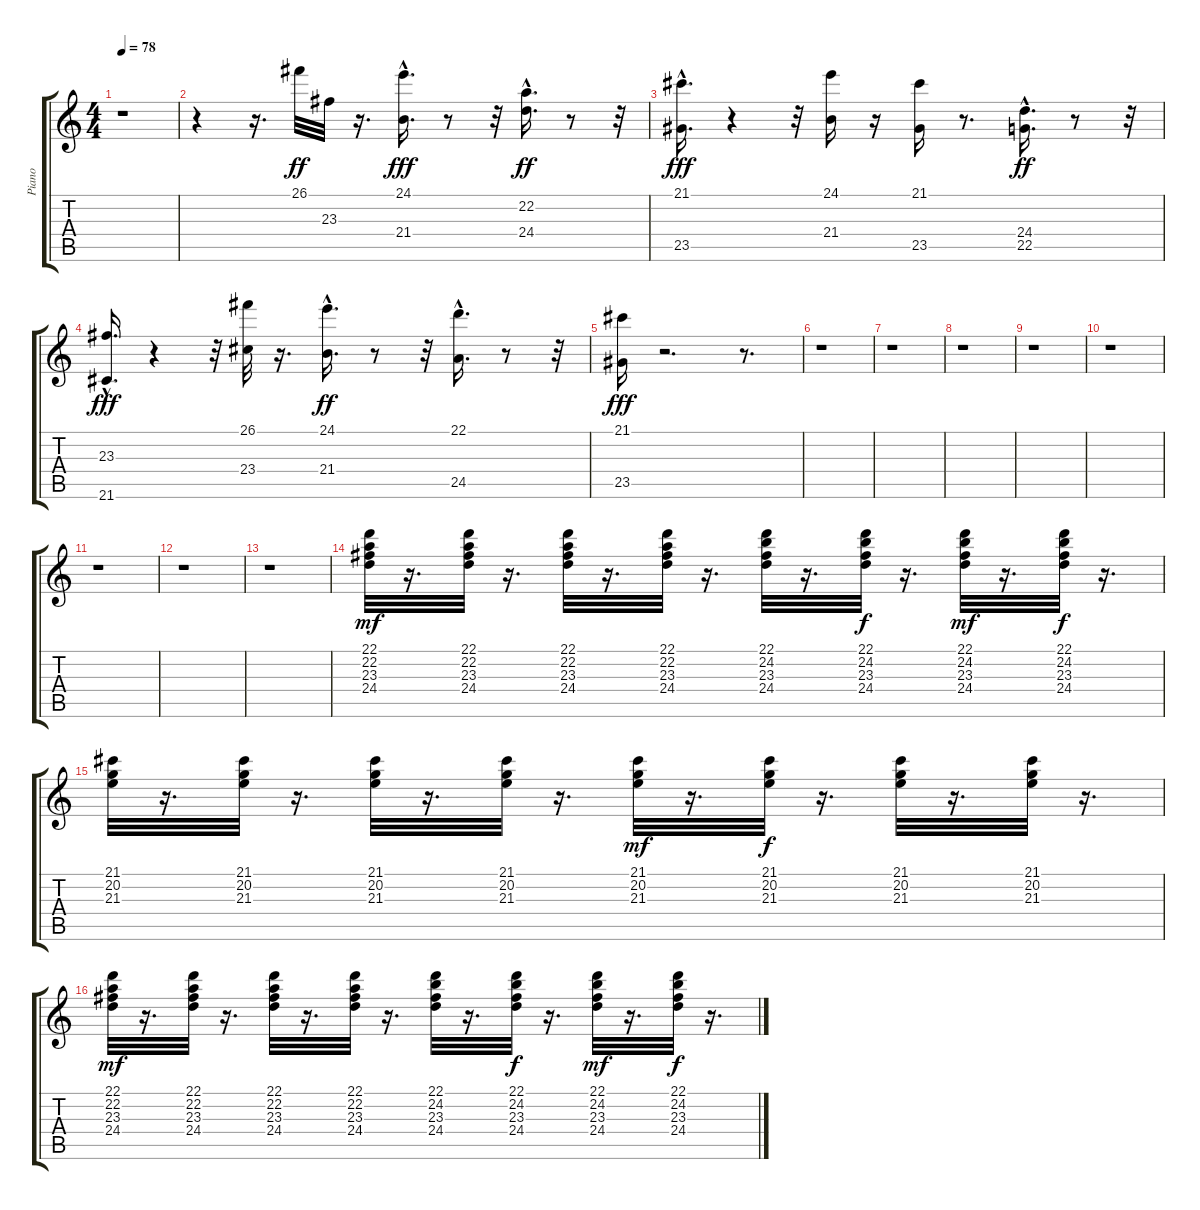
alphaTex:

\track ("Piano" "Piano") {instrument acousticgrandpiano}
\staff {score tabs}
\tuning (E4 B3 G3 D3 A2 E2) {hide}
\ts (4 4)
\tempo 78
\clef g2
\ks c
r.1{dy ff} |
r.4 r.16{d} 26.1.32 23.3.32 r.16{d} (24.1{hac} 21.4{hac}).16{d dy fff} r.8 r.32 (22.2 24.4{hac}).16{d dy ff} r.8 r.32 |
(21.1 23.5{hac}).16{d dy fff} r.4 r.32 (24.1 21.4).16 r.16 (21.1 23.5).16 r.8{d} (24.4{hac} 22.5{hac}).16{d dy ff} r.8 r.32 |
(23.3{hac} 21.6).16{d dy fff} r.4 r.32 (26.1 23.4).32 r.16{d} (24.1{hac} 21.4{hac}).16{d dy ff} r.8 r.32 (22.1 24.5{hac}).16{d} r.8 r.32 |
(21.1 23.5).16{dy fff} r.2{d} r.8{d} |
r.1 |
r.1 |
r.1 |
r.1 |
r.1 |
r.1 |
r.1 |
r.1 |
(22.1 22.2 23.3 24.4).32{dy mf} r.16{d} (22.1 22.2 23.3 24.4).32 r.16{d} (22.1 22.2 23.3 24.4).32 r.16{d} (22.1 22.2 23.3 24.4).32 r.16{d} (22.1 24.2 23.3 24.4).32 r.16{d} (22.1 24.2 23.3 24.4).32{dy f} r.16{d} (22.1 24.2 23.3 24.4).32{dy mf} r.16{d} (22.1 24.2 23.3 24.4).32{dy f} r.16{d} |
(21.1 20.2 21.3).32 r.16{d} (21.1 20.2 21.3).32 r.16{d} (21.1 20.2 21.3).32 r.16{d} (21.1 20.2 21.3).32 r.16{d} (21.1 20.2 21.3).32{dy mf} r.16{d} (21.1 20.2 21.3).32{dy f} r.16{d} (21.1 20.2 21.3).32 r.16{d} (21.1 20.2 21.3).32 r.16{d} |
(22.1 22.2 23.3 24.4).32{dy mf} r.16{d} (22.1 22.2 23.3 24.4).32 r.16{d} (22.1 22.2 23.3 24.4).32 r.16{d} (22.1 22.2 23.3 24.4).32 r.16{d} (22.1 24.2 23.3 24.4).32 r.16{d} (22.1 24.2 23.3 24.4).32{dy f} r.16{d} (22.1 24.2 23.3 24.4).32{dy mf} r.16{d} (22.1 24.2 23.3 24.4).32{dy f} r.16{d}
